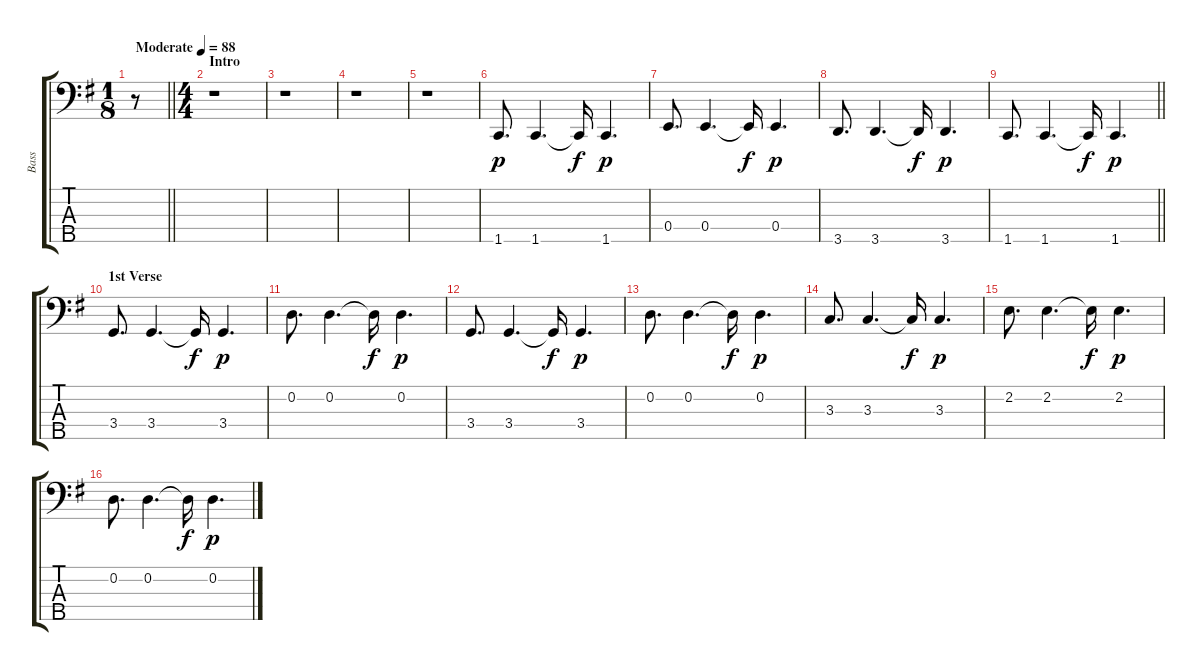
\track ("Bass" "Bass") {instrument electricbasspick}
\staff {score tabs}
\tuning (G2 D2 A1 E1 B0) {hide}
\ts (1 8)
\tempo (88 "Moderate")
\clef f4
\barLineRight lightlight
\ks eminor
r.8{dy p instrument electricbasspick} |
\ts (4 4)
\section ("" "Intro")
r.1 |
r.1 |
r.1 |
r.1 |
1.5.8{d} 1.5.4{d} 1.5{t}.16{dy f} 1.5.4{d dy p} |
0.4.8{d} 0.4.4{d} 0.4{t}.16{dy f} 0.4.4{d dy p} |
3.5.8{d} 3.5.4{d} 3.5{t}.16{dy f} 3.5.4{d dy p} |
\barLineRight lightlight
1.5.8{d} 1.5.4{d} 1.5{t}.16{dy f} 1.5.4{d dy p} |
\section ("" "1st Verse")
3.4.8{d} 3.4.4{d} 3.4{t}.16{dy f} 3.4.4{d dy p} |
0.2.8{d} 0.2.4{d} 0.2{t}.16{dy f} 0.2.4{d dy p} |
3.4.8{d} 3.4.4{d} 3.4{t}.16{dy f} 3.4.4{d dy p} |
0.2.8{d} 0.2.4{d} 0.2{t}.16{dy f} 0.2.4{d dy p} |
3.3.8{d} 3.3.4{d} 3.3{t}.16{dy f} 3.3.4{d dy p} |
2.2.8{d} 2.2.4{d} 2.2{t}.16{dy f} 2.2.4{d dy p} |
0.2.8{d} 0.2.4{d} 0.2{t}.16{dy f} 0.2.4{d dy p}
